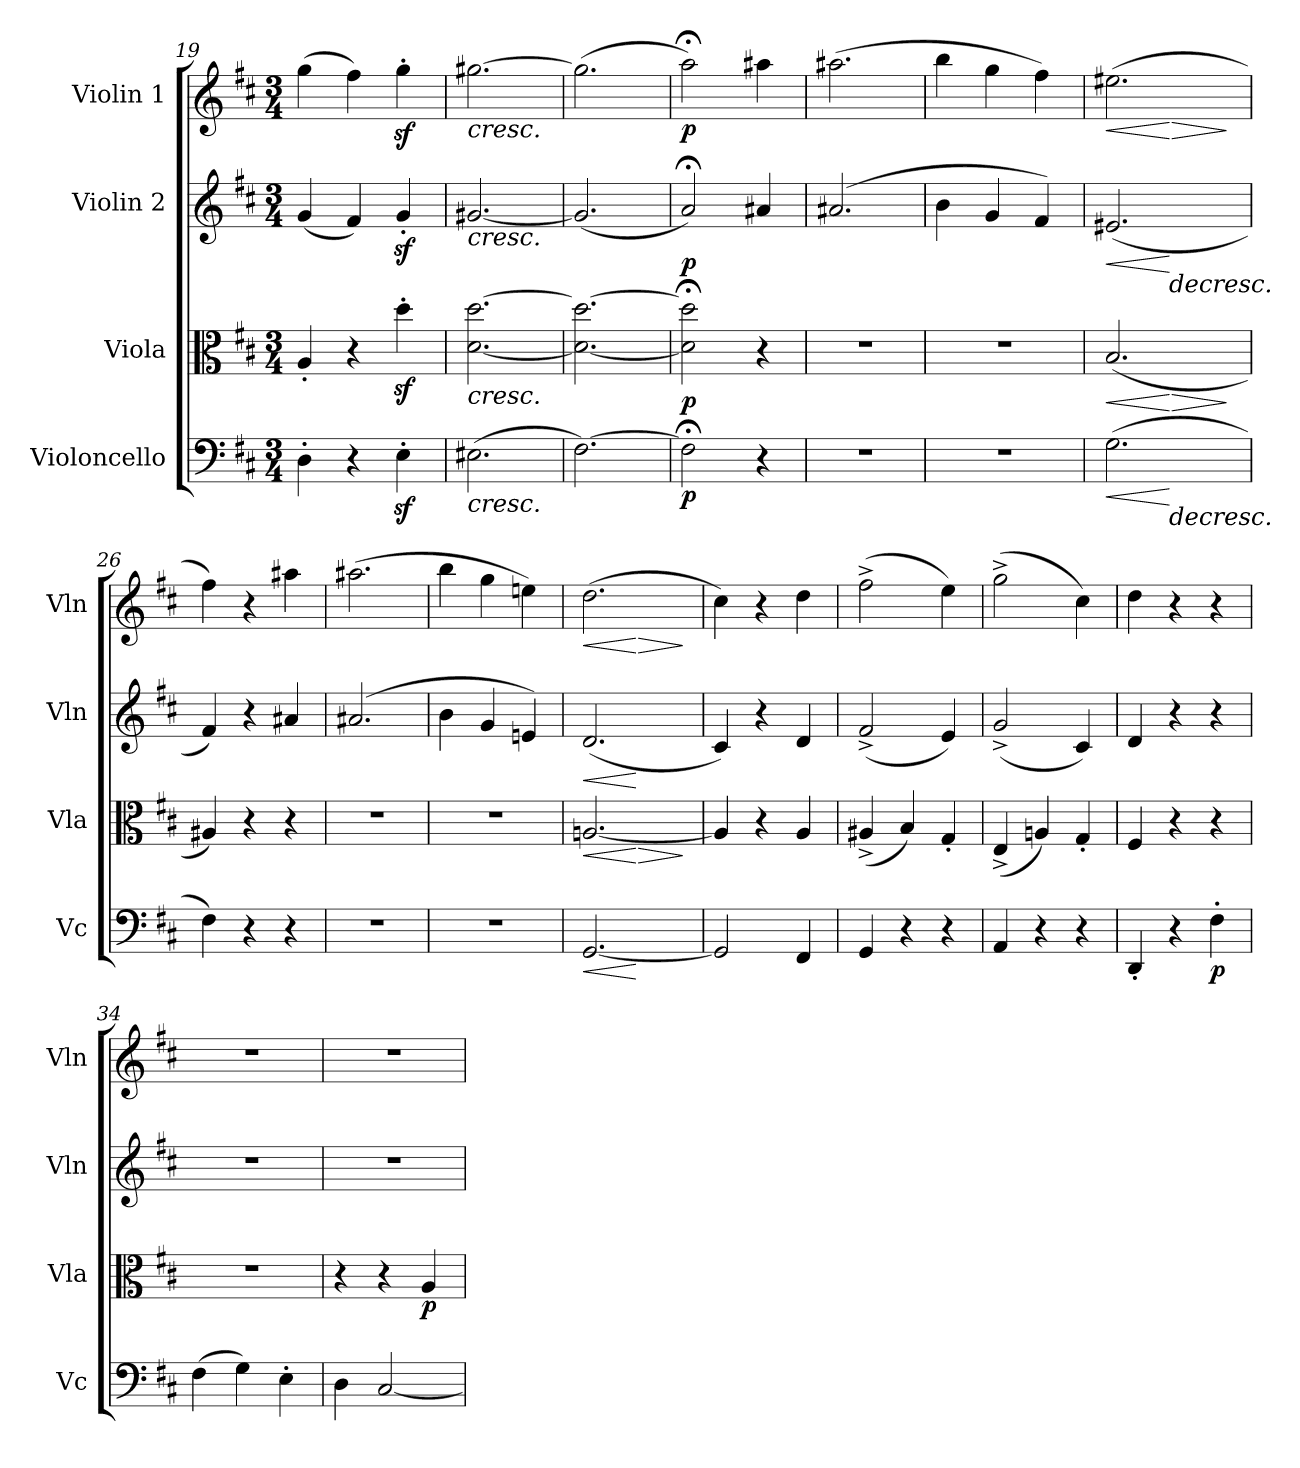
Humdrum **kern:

**kern	**dynam	**kern	**dynam	**kern	**dynam	**kern	**dynam
*part4	*part4	*part3	*part3	*part2	*part2	*part1	*part1
*staff4	*staff4	*staff3	*staff3	*staff2	*staff2	*staff1	*staff1
*I"Violoncello	*	*I"Viola	*	*I"Violin 2	*	*I"Violin 1	*
*I'Vc	*	*I'Vla	*	*I'Vln	*	*I'Vln	*
*clefF4	*	*clefC3	*	*clefG2	*	*clefG2	*
*k[f#c#]	*	*k[f#c#]	*	*k[f#c#]	*	*k[f#c#]	*
*M3/4	*	*M3/4	*	*M3/4	*	*M3/4	*
=19	=19	=19	=19	=19	=19	=19	=19
4D'\	.	4A'/	.	(4g/	.	(4gg\	.
4r	.	4r	.	4f#/)	.	4ff#\)	.
4Ez<'\	.	4ddz<'\	.	4gz<'/	.	4ggz<'\	.
=20	=20	=20	=20	=20	=20	=20	=20
!	!	!	!	!	!	!LO:TX:b:i:t=cresc.	!
!	!	!	!	!LO:TX:b:i:t=cresc.	!	!	!
!	!	!LO:TX:b:i:t=cresc.	!	!	!	!	!
!LO:TX:b:i:t=cresc.	!	!	!	!	!	!	!
(2.E#X\	.	[2.d\ [2.dd\	.	[2.g#X/	.	[2.gg#X\	.
=21	=21	=21	=21	=21	=21	=21	=21
[2.F#\)	.	2.d\_ 2.dd\_	.	(2.g#/]	.	(2.gg#\]	.
=22	=22	=22	=22	=22	=22	=22	=22
!	!LO:DY:b	!	!LO:DY:b	!	!LO:DY:b	!	!LO:DY:b
2F#;<\]	p	2d\];< 2dd\];<	p	2a;</)	p	2aa;<\)	p
4r	.	4r	.	4a#X/	.	4aa#X\	.
=23	=23	=23	=23	=23	=23	=23	=23
2.r	.	2.r	.	(2.a#X/	.	(2.aa#X\	.
=24	=24	=24	=24	=24	=24	=24	=24
2.r	.	2.r	.	4b\	.	4bb\	.
.	.	.	.	4g/	.	4gg\	.
.	.	.	.	4f#/)	.	4ff#\)	.
=25	=25	=25	=25	=25	=25	=25	=25
!	!LO:HP:b	!	!LO:HP:b	!	!LO:HP:b	!	!LO:HP:b
*^	*	*^	*	*^	*	*^	*
(2.G\	4.ryy	<	(2.B/	4.ryy	<	(2.e#X/	4.ryy	<	(2.ee#X\	4.ryy	<
!	!	!LO:HP:n=1:b	!	!	!LO:HP:n=1:b	!	!	!LO:HP:n=1:b	!	!	!LO:HP:n=1:b
.	8ryy	[ >	.	8ryy	[ >	.	8ryy	[ >	.	8ryy	[ >
.	4ryy	.	.	4ryy	.	.	4ryy	.	.	4ryy	.
*v	*v	*	*	*	*	*v	*v	*	*v	*v	*
*	*	*v	*v	*	*	*	*	*
.	.	.	]	.	.	.	]
=26	=26	=26	=26	=26	=26	=26	=26
4F#\)	.	4A#X/)	.	4f#/)	.	4ff#\)	.
4r	.	4r	.	4r	.	4r	.
4r	.	4r	.	4a#X/	.	4aa#X\	.
=27	=27	=27	=27	=27	=27	=27	=27
2.r	.	2.r	.	(2.a#X/	.	(2.aa#X\	.
=28	=28	=28	=28	=28	=28	=28	=28
2.r	.	2.r	.	4b\	.	4bb\	.
.	.	.	.	4g/	.	4gg\	.
.	.	.	.	4en/)	.	4een\)	.
=29	=29	=29	=29	=29	=29	=29	=29
!	!LO:HP:b	!	!LO:HP:b	!	!LO:HP:b	!	!LO:HP:b
*^	*	*^	*	*^	*	*^	*
[2.GG/	4.ryy	<	[2.An/	4.ryy	<	(2.d/	4.ryy	<	(2.dd\	4.ryy	<
!	!	!	!	!	!LO:HP:n=1:b	!	!	!	!	!	!LO:HP:n=1:b
.	8ryy	[	.	8ryy	[ >	.	8ryy	[	.	8ryy	[ >
.	4ryy	.	.	4ryy	.	.	4ryy	.	.	4ryy	.
*v	*v	*	*	*	*	*v	*v	*	*v	*v	*
*	*	*v	*v	*	*	*	*	*
.	]	.	]	.	]	.	]
=30	=30	=30	=30	=30	=30	=30	=30
2GG/]	.	4A/]	.	4c#/)	.	4cc#\)	.
.	.	4r	.	4r	.	4r	.
4FF#/	.	4A/	.	4d/	.	4dd\	.
!!LO:LB:g=z
=31	=31	=31	=31	=31	=31	=31	=31
4GG/	.	(4A#X^/	.	(2f#^/	.	(2ff#^\	.
4r	.	4B/)	.	.	.	.	.
4r	.	4G'/	.	4e/)	.	4ee\)	.
=32	=32	=32	=32	=32	=32	=32	=32
4AA/	.	(4E^/	.	(2g^/	.	(2gg^\	.
4r	.	4An/)	.	.	.	.	.
4r	.	4G'/	.	4c#/)	.	4cc#\)	.
=33	=33	=33	=33	=33	=33	=33	=33
4DD'/	.	4F#/	.	4d/	.	4dd\	.
4r	.	4r	.	4r	.	4r	.
!	!LO:DY:b	!	!	!	!	!	!
4F#'\	p	4r	.	4r	.	4r	.
=34	=34	=34	=34	=34	=34	=34	=34
(4F#\	.	2.r	.	2.r	.	2.r	.
4G\)	.	.	.	.	.	.	.
4E'\	.	.	.	.	.	.	.
=35	=35	=35	=35	=35	=35	=35	=35
4D\	.	4r	.	2.r	.	2.r	.
[2C#/	.	4r	.	.	.	.	.
!	!	!	!LO:DY:b	!	!	!	!
.	.	4A/	p	.	.	.	.
=	=	=	=	=	=	=	=
*-	*-	*-	*-	*-	*-	*-	*-
